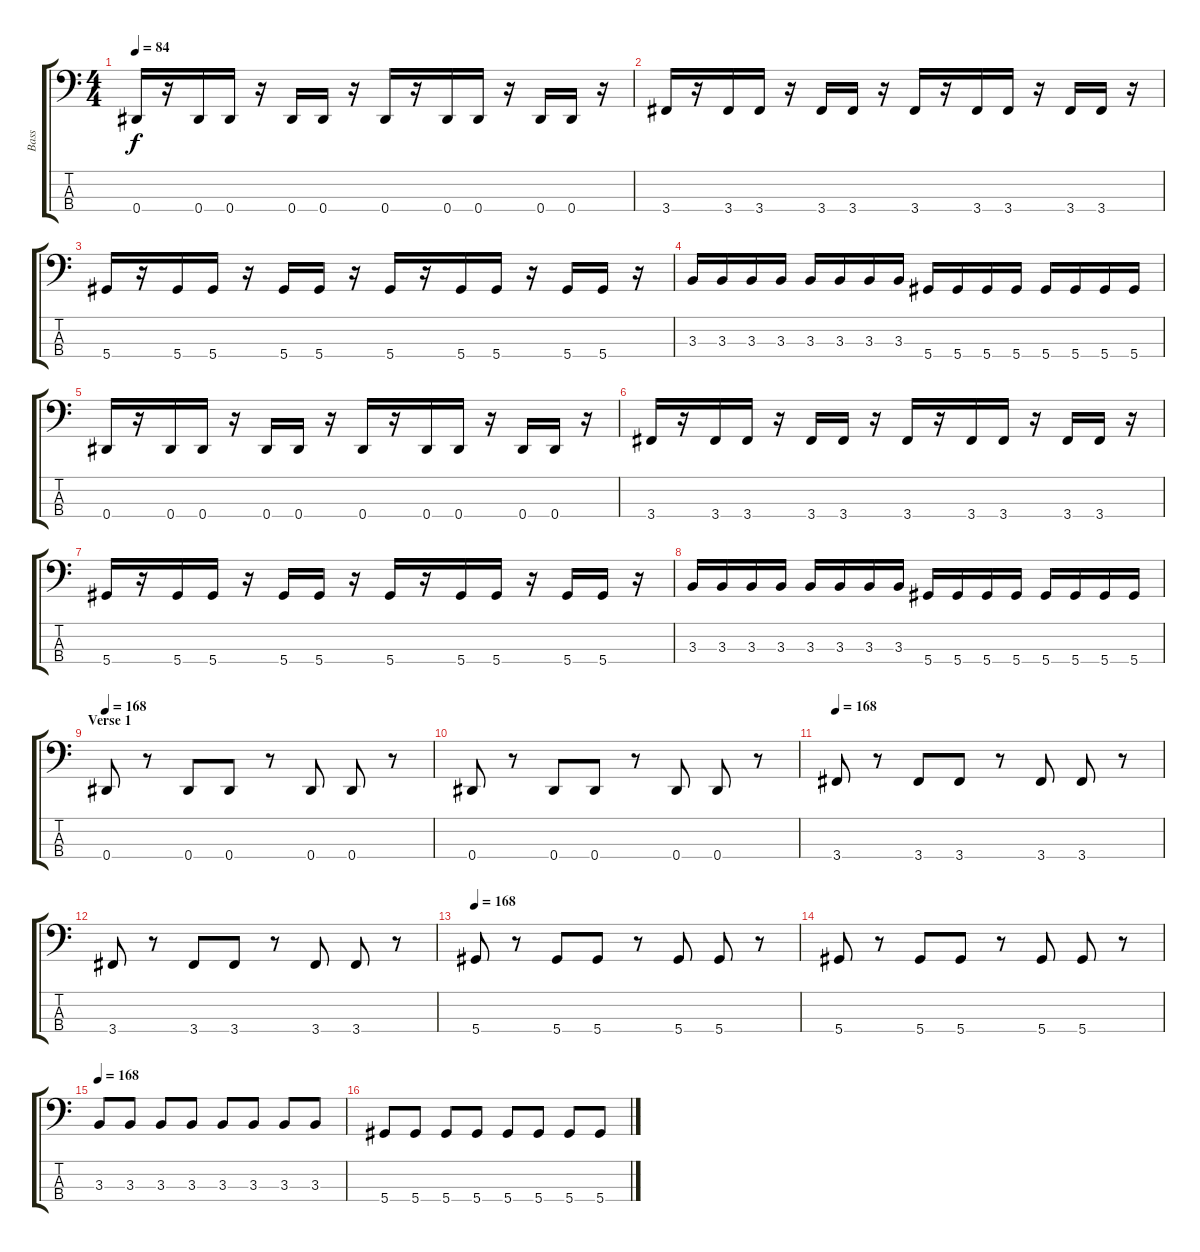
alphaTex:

\track ("Bass" "Bass") {instrument electricbassfinger}
\staff {score tabs}
\tuning (Gb2 Db2 Ab1 Eb1) {hide}
\ts (4 4)
\tempo 84
\clef f4
\ks c
0.4.16{dy f} r.16 0.4.16 0.4.16 r.16 0.4.16 0.4.16 r.16 0.4.16 r.16 0.4.16 0.4.16 r.16 0.4.16 0.4.16 r.16 |
3.4.16 r.16 3.4.16 3.4.16 r.16 3.4.16 3.4.16 r.16 3.4.16 r.16 3.4.16 3.4.16 r.16 3.4.16 3.4.16 r.16 |
5.4.16 r.16 5.4.16 5.4.16 r.16 5.4.16 5.4.16 r.16 5.4.16 r.16 5.4.16 5.4.16 r.16 5.4.16 5.4.16 r.16 |
3.3.16 3.3.16 3.3.16 3.3.16 3.3.16 3.3.16 3.3.16 3.3.16 5.4.16 5.4.16 5.4.16 5.4.16 5.4.16 5.4.16 5.4.16 5.4.16 |
0.4.16 r.16 0.4.16 0.4.16 r.16 0.4.16 0.4.16 r.16 0.4.16 r.16 0.4.16 0.4.16 r.16 0.4.16 0.4.16 r.16 |
3.4.16 r.16 3.4.16 3.4.16 r.16 3.4.16 3.4.16 r.16 3.4.16 r.16 3.4.16 3.4.16 r.16 3.4.16 3.4.16 r.16 |
5.4.16 r.16 5.4.16 5.4.16 r.16 5.4.16 5.4.16 r.16 5.4.16 r.16 5.4.16 5.4.16 r.16 5.4.16 5.4.16 r.16 |
3.3.16 3.3.16 3.3.16 3.3.16 3.3.16 3.3.16 3.3.16 3.3.16 5.4.16 5.4.16 5.4.16 5.4.16 5.4.16 5.4.16 5.4.16 5.4.16 |
\section ("" "Verse 1")
\tempo 168
0.4.8 r.8 0.4.8 0.4.8 r.8 0.4.8 0.4.8 r.8 |
0.4.8 r.8 0.4.8 0.4.8 r.8 0.4.8 0.4.8 r.8 |
\tempo 168
3.4.8 r.8 3.4.8 3.4.8 r.8 3.4.8 3.4.8 r.8 |
3.4.8 r.8 3.4.8 3.4.8 r.8 3.4.8 3.4.8 r.8 |
\tempo 168
5.4.8 r.8 5.4.8 5.4.8 r.8 5.4.8 5.4.8 r.8 |
5.4.8 r.8 5.4.8 5.4.8 r.8 5.4.8 5.4.8 r.8 |
\tempo 168
3.3.8 3.3.8 3.3.8 3.3.8 3.3.8 3.3.8 3.3.8 3.3.8 |
5.4.8 5.4.8 5.4.8 5.4.8 5.4.8 5.4.8 5.4.8 5.4.8
